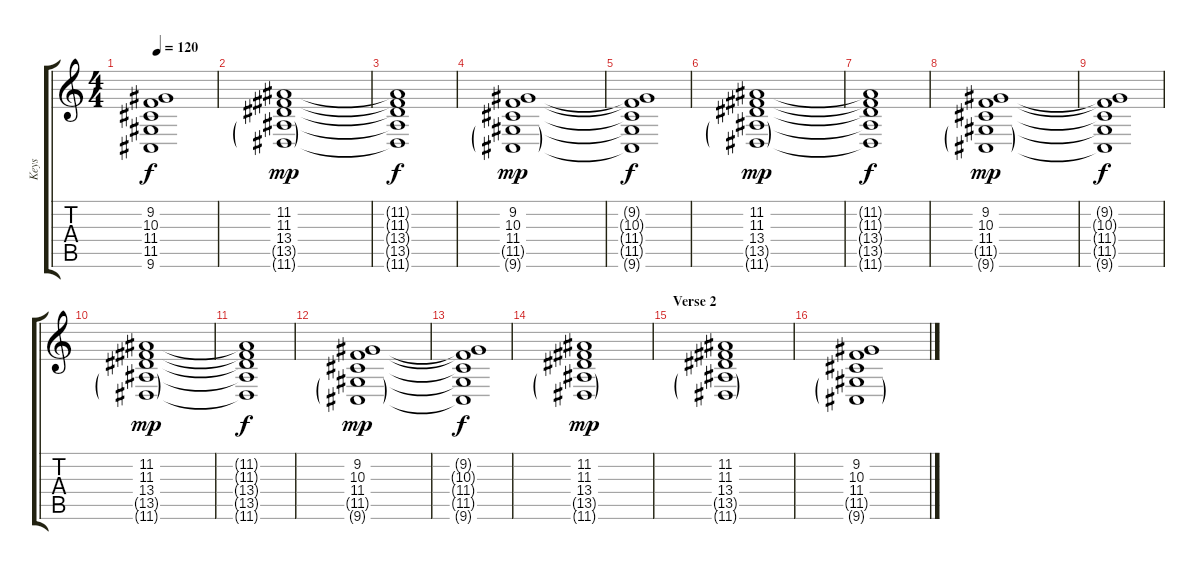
\track ("Keys" "Keys") {instrument stringensemble2}
\staff {score tabs}
\tuning (E4 B3 G3 D3 A2 E2) {hide}
\ts (4 4)
\tempo 120
\clef g2
\ks c
(9.2{t} 10.3{t} 11.4{t} 11.5{t} 9.6{t}).1{dy f} |
(11.2 11.3 13.4 13.5{g} 11.6{g}).1{dy mp} |
(11.2{t} 11.3{t} 13.4{t} 13.5{t} 11.6{t}).1{dy f} |
(9.2 10.3 11.4 11.5{g} 9.6{g}).1{dy mp} |
(9.2{t} 10.3{t} 11.4{t} 11.5{t} 9.6{t}).1{dy f} |
(11.2 11.3 13.4 13.5{g} 11.6{g}).1{dy mp} |
(11.2{t} 11.3{t} 13.4{t} 13.5{t} 11.6{t}).1{dy f} |
(9.2 10.3 11.4 11.5{g} 9.6{g}).1{dy mp} |
(9.2{t} 10.3{t} 11.4{t} 11.5{t} 9.6{t}).1{dy f} |
(11.2 11.3 13.4 13.5{g} 11.6{g}).1{dy mp} |
(11.2{t} 11.3{t} 13.4{t} 13.5{t} 11.6{t}).1{dy f} |
(9.2 10.3 11.4 11.5{g} 9.6{g}).1{dy mp} |
(9.2{t} 10.3{t} 11.4{t} 11.5{t} 9.6{t}).1{dy f} |
(11.2 11.3 13.4 13.5{g} 11.6{g}).1{dy mp} |
\section ("" "Verse 2")
(11.2 11.3 13.4 13.5{g} 11.6{g}).1 |
(9.2 10.3 11.4 11.5{g} 9.6{g}).1
